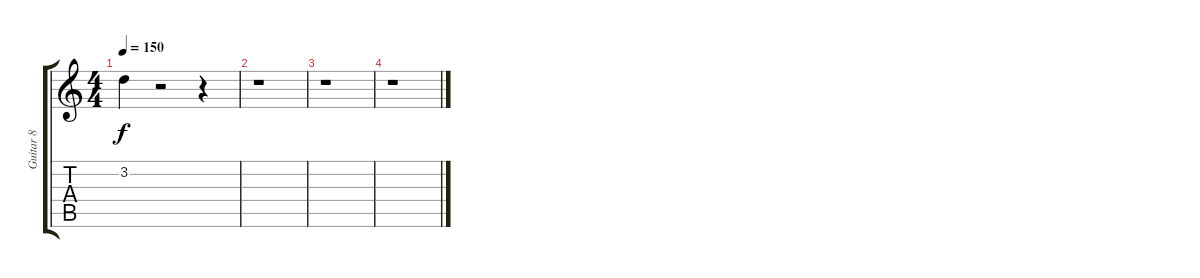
\track ("Guitar 8" "Guitar 8") {instrument acousticguitarnylon}
\staff {score tabs}
\tuning (E4 B3 G3 D3 A2 E2) {hide}
\ts (4 4)
\tempo 150
\clef g2
\ks c
3.2.4{dy f} r.2 r.4 |
r.1 |
r.1 |
r.1
